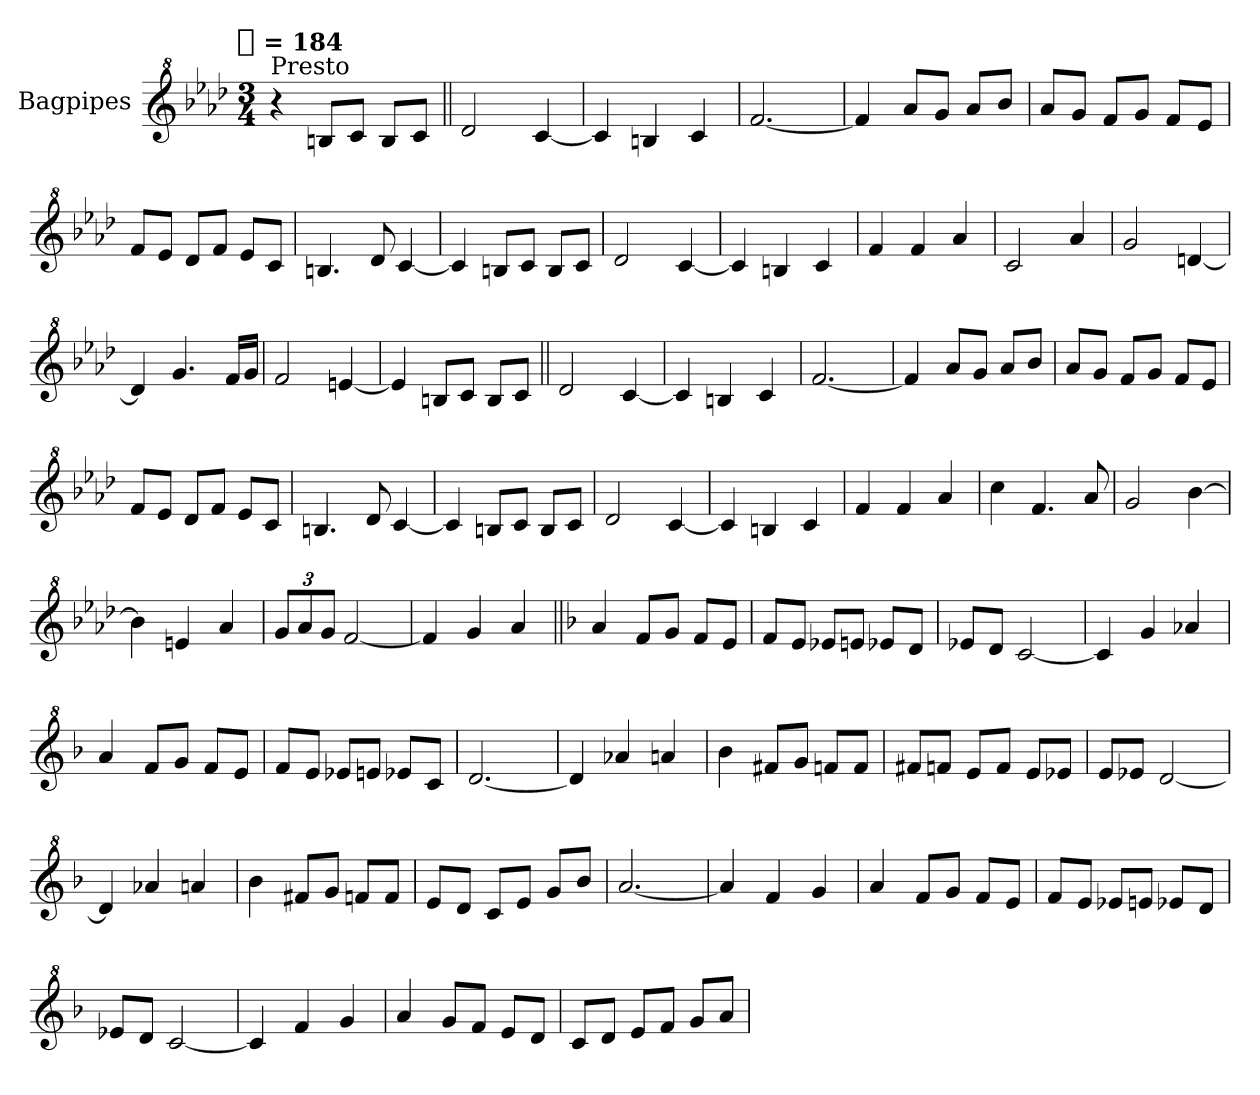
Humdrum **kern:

**kern
*part1
*staff1
*I"Bagpipes
*I'Bag
*clefG^2
*k[b-e-a-d-]
*A-:
!!LO:TX:omd:t=[quarter] = 184
*M3/4
*MM184
=1
!LO:TX:a:t=Presto
4r
8bnL
8ccJ
8bL
8ccJ
=||
2dd-
[4cc
=
4cc]
4bn
4cc
=
[2.ff
=
4ff]
8aa-L
8ggJ
8aa-L
8bb-J
=
8aa-L
8ggJ
8ffL
8ggJ
8ffL
8ee-J
=
8ffL
8ee-J
8dd-L
8ffJ
8ee-L
8ccJ
=
4.bn
8dd-
[4cc
=
4cc]
8bnL
8ccJ
8bL
8ccJ
=
2dd-
[4cc
=
4cc]
4bn
4cc
=
4ff
4ff
4aa-
=
2cc
4aa-
=
2gg
[4ddn
=
4dd]
4.gg
16ffLL
16ggJJ
=
2ff
[4een
=
4ee]
8bnL
8ccJ
8bL
8ccJ
=||
2dd-
[4cc
=
4cc]
4bn
4cc
=
[2.ff
=
4ff]
8aa-L
8ggJ
8aa-L
8bb-J
=
8aa-L
8ggJ
8ffL
8ggJ
8ffL
8ee-J
=
8ffL
8ee-J
8dd-L
8ffJ
8ee-L
8ccJ
=
4.bn
8dd-
[4cc
=
4cc]
8bnL
8ccJ
8bL
8ccJ
=
2dd-
[4cc
=
4cc]
4bn
4cc
=
4ff
4ff
4aa-
=
4ccc
4.ff
8aa-
=
2gg
[4bb-
=
4bb-]
4een
4aa-
=
12ggL
12aa-
12ggJ
[2ff
=
4ff]
4gg
4aa-
=||
*k[b-]
*F:
4aa
8ffL
8ggJ
8ffL
8eeJ
=
8ffL
8eeJ
8ee-XL
8eenJ
8ee-XL
8ddJ
=
8ee-XL
8ddJ
[2cc
=
4cc]
4gg
4aa-X
=
4aa
8ffL
8ggJ
8ffL
8eeJ
=
8ffL
8eeJ
8ee-XL
8eenJ
8ee-XL
8ccJ
=
[2.dd
=
4dd]
4aa-X
4aan
=
4bb-
8ff#XL
8ggJ
8ffnL
8ffJ
=
8ff#XL
8ffnJ
8eeL
8ffJ
8eeL
8ee-XJ
=
8eeL
8ee-XJ
[2dd
=
4dd]
4aa-X
4aan
=
4bb-
8ff#XL
8ggJ
8ffnL
8ffJ
=
8eeL
8ddJ
8ccL
8eeJ
8ggL
8bb-J
=
[2.aa
=
4aa]
4ff
4gg
=
4aa
8ffL
8ggJ
8ffL
8eeJ
=
8ffL
8eeJ
8ee-XL
8eenJ
8ee-XL
8ddJ
=
8ee-XL
8ddJ
[2cc
=
4cc]
4ff
4gg
=
4aa
8ggL
8ffJ
8eeL
8ddJ
=
8ccL
8ddJ
8eeL
8ffJ
8ggL
8aaJ
=
*-
